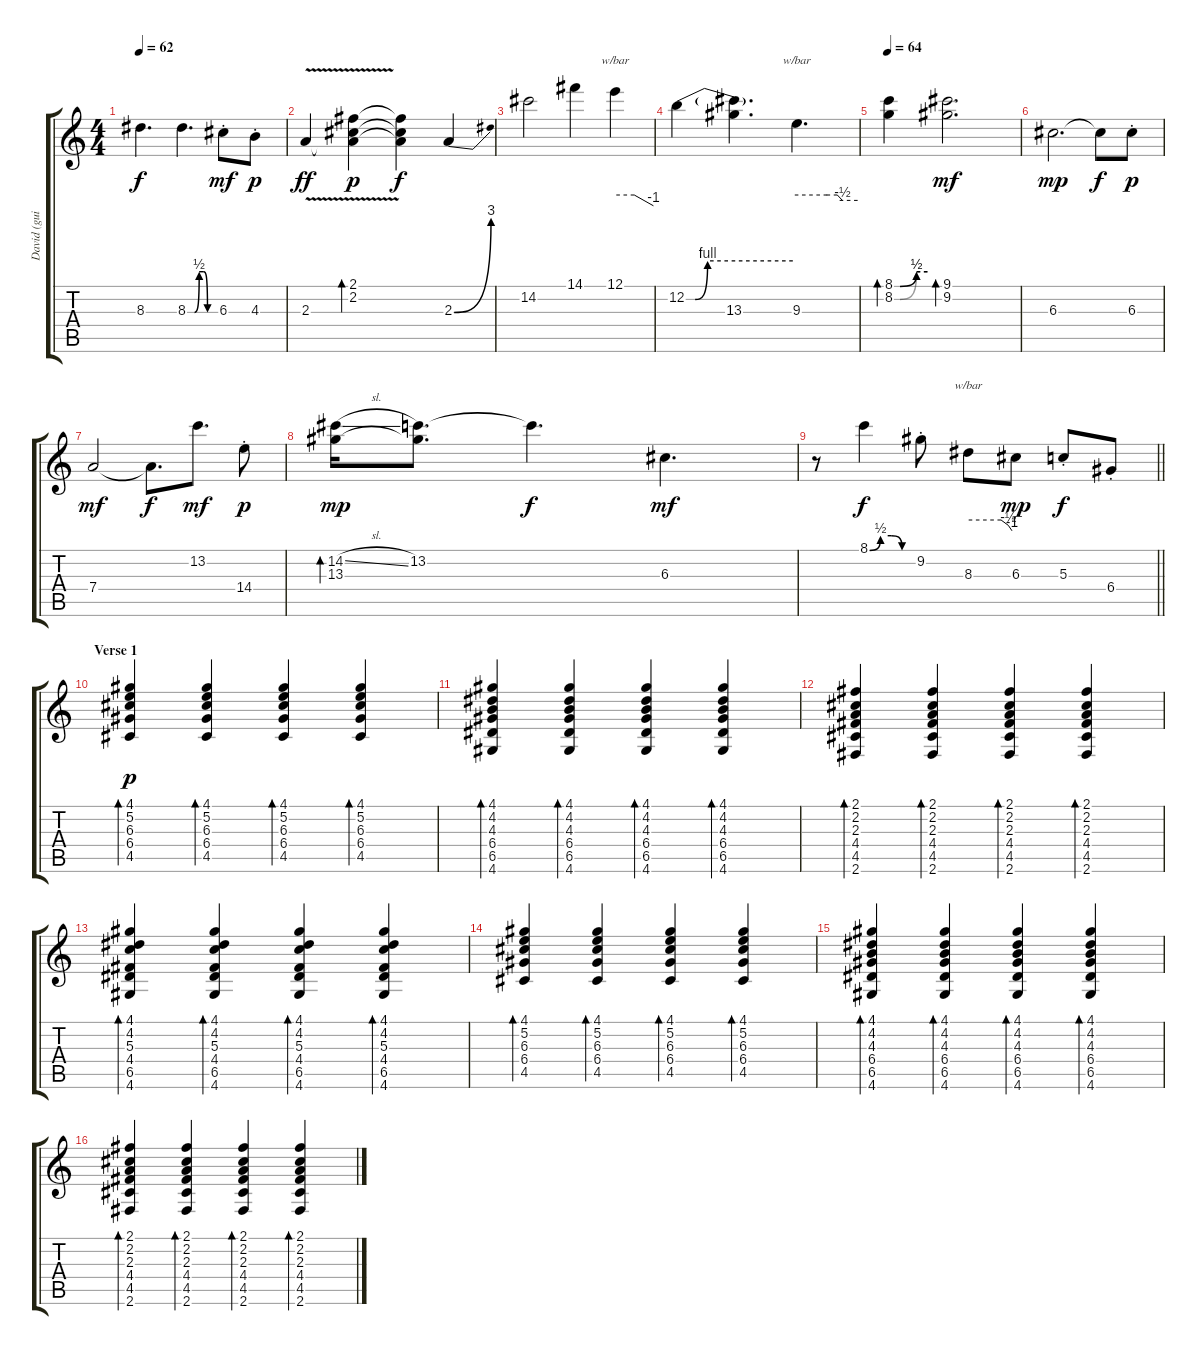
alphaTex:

\track ("David (guitar dist.)" "David (gui") {instrument distortionguitar}
\staff {score tabs}
\tuning (E4 B3 G3 D3 A2 E2) {hide}
\ts (4 4)
\tempo 62
\clef g2
\ks c
8.3{t}.4{d dy f} 8.3{be (custom 0 0 15 0 25 2 35 2 43 0 60 0)}.4{d} 6.3{st}.8{dy mf} 4.3{st}.8{dy p} |
2.3{v}.4{dy ff} (2.1 2.2 2.3{t}).4{bd 240 dy p} (2.1{t} 2.2{t} 2.3{t}).4{dy f} 2.3{be (bend 0 0 60 12)}.4 |
14.2.2 14.1.4 12.1.4{tbe (custom default 0 0 30 0 60 -4)} |
12.2{be (custom 0 0 5 0 12 4 60 4)}.4 (12.2{t} 13.3).4{d} 9.3.4{d tbe (custom default 0 0 30 0 40 0 45 -2 60 -2)} |
\tempo 64
(8.1{be (custom 0 0 10 0 40 2 60 2)} 8.2{be (custom 0 0 10 0 40 2 60 2)}).4{bd 120} (9.1 9.2).2{d bd 120 dy mf} |
6.3.2{d dy mp} 6.3{t}.8{dy f} 6.3{st}.8{dy p} |
7.4.2{dy mf} 7.4{t}.8{d dy f} 13.2.8{d dy mf} 14.4{st}.8{dy p} |
(14.2{sl} 13.3).16{bd 480 dy mp} (13.2 13.3{t}).8{d} 13.2{t}.4{d dy f} 6.3.4{d dy mf} |
\barLineRight lightlight
r.8 8.1{be (custom 0 0 15 2 30 2 45 0 60 0)}.4{dy f} 9.2{st}.8 8.3.8{tbe (custom default 0 0 45 0 55 -2 60 -4)} 6.3.8{dy mp} 5.3{st}.8{dy f} 6.4{st}.8 |
\section ("" "Verse 1")
(4.1 5.2 6.3 6.4 4.5).4{bd 60 dy p volume 9 instrument electricguitarclean} (4.1 5.2 6.3 6.4 4.5).4{bd 60} (4.1 5.2 6.3 6.4 4.5).4{bd 60} (4.1 5.2 6.3 6.4 4.5).4{bd 60} |
(4.1 4.2 4.3 6.4 6.5 4.6).4{bd 60} (4.1 4.2 4.3 6.4 6.5 4.6).4{bd 60} (4.1 4.2 4.3 6.4 6.5 4.6).4{bd 60} (4.1 4.2 4.3 6.4 6.5 4.6).4{bd 60} |
(2.1 2.2 2.3 4.4 4.5 2.6).4{bd 60} (2.1 2.2 2.3 4.4 4.5 2.6).4{bd 60} (2.1 2.2 2.3 4.4 4.5 2.6).4{bd 60} (2.1 2.2 2.3 4.4 4.5 2.6).4{bd 60} |
(4.1 4.2 5.3 4.4 6.5 4.6).4{bd 60} (4.1 4.2 5.3 4.4 6.5 4.6).4{bd 60} (4.1 4.2 5.3 4.4 6.5 4.6).4{bd 60} (4.1 4.2 5.3 4.4 6.5 4.6).4{bd 60} |
(4.1 5.2 6.3 6.4 4.5).4{bd 60} (4.1 5.2 6.3 6.4 4.5).4{bd 60} (4.1 5.2 6.3 6.4 4.5).4{bd 60} (4.1 5.2 6.3 6.4 4.5).4{bd 60} |
(4.1 4.2 4.3 6.4 6.5 4.6).4{bd 60} (4.1 4.2 4.3 6.4 6.5 4.6).4{bd 60} (4.1 4.2 4.3 6.4 6.5 4.6).4{bd 60} (4.1 4.2 4.3 6.4 6.5 4.6).4{bd 60} |
(2.1 2.2 2.3 4.4 4.5 2.6).4{bd 60} (2.1 2.2 2.3 4.4 4.5 2.6).4{bd 60} (2.1 2.2 2.3 4.4 4.5 2.6).4{bd 60} (2.1 2.2 2.3 4.4 4.5 2.6).4{bd 60}
